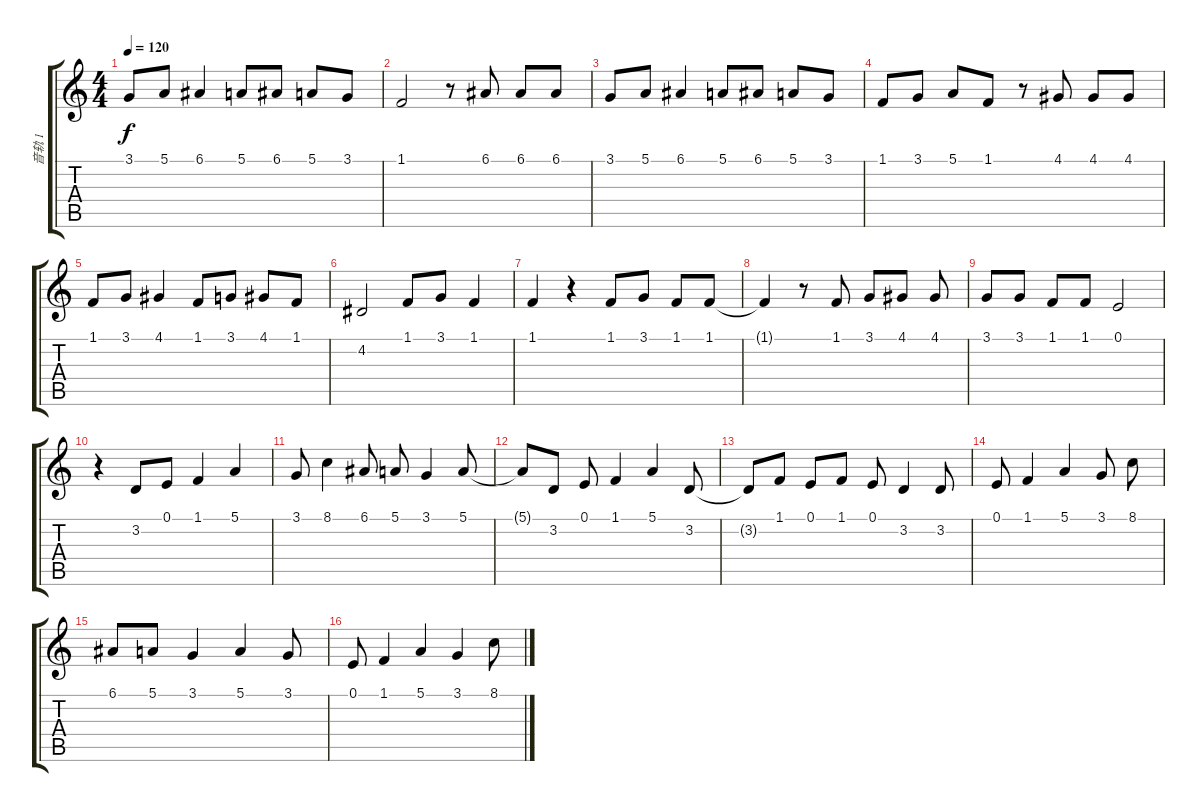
\track ("音轨 1" "音轨 1") {instrument acousticgrandpiano}
\staff {score tabs}
\tuning (E4 B3 G3 D3 A2 E2) {hide}
\ts (4 4)
\tempo 120
\clef g2
\ks c
3.1.8{dy f} 5.1.8 6.1.4 5.1.8 6.1.8 5.1.8 3.1.8 |
1.1.2 r.8 6.1.8 6.1.8 6.1.8 |
3.1.8 5.1.8 6.1.4 5.1.8 6.1.8 5.1.8 3.1.8 |
1.1.8 3.1.8 5.1.8 1.1.8 r.8 4.1.8 4.1.8 4.1.8 |
1.1.8 3.1.8 4.1.4 1.1.8 3.1.8 4.1.8 1.1.8 |
4.2.2 1.1.8 3.1.8 1.1.4 |
1.1.4 r.4 1.1.8 3.1.8 1.1.8 1.1.8 |
1.1{t}.4 r.8 1.1.8 3.1.8 4.1.8 4.1.8 |
3.1.8 3.1.8 1.1.8 1.1.8 0.1.2 |
r.4 3.2.8 0.1.8 1.1.4 5.1.4 |
3.1.8 8.1.4 6.1.8 5.1.8 3.1.4 5.1.8 |
5.1{t}.8 3.2.8 0.1.8 1.1.4 5.1.4 3.2.8 |
3.2{t}.8 1.1.8 0.1.8 1.1.8 0.1.8 3.2.4 3.2.8 |
0.1.8 1.1.4 5.1.4 3.1.8 8.1.8 |
6.1.8 5.1.8 3.1.4 5.1.4 3.1.8 |
0.1.8 1.1.4 5.1.4 3.1.4 8.1.8
